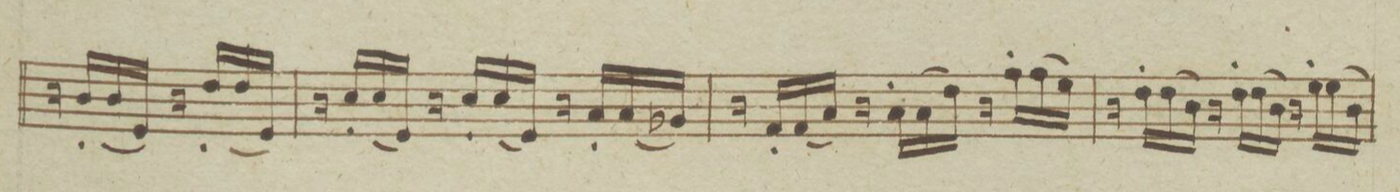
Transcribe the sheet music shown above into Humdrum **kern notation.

**kern	**dynam
*I"Violino Primo.	*
*clefG2	*
*k[b-e-a-d-g-]	*
*M3/4	*
*custos:b	*
16r	.
16b-'/LL	.
(16b-/	.
16e-/JJ)	.
16r	.
16dd-'/LL	.
(16dd-/	.
16e-/JJ)	.
=27	=27
16r	.
16cc'/LL	.
(16cc/	.
16e-/JJ)	.
16r	.
16cc'/LL	.
(16cc/	.
16e-/JJ)	.
16r	.
16a-'/LL	.
(16a-/	.
16g-X/JJ)	.
=28	=28
16r	.
16f'/LL	.
(16f/	.
16a-/JJ)	.
16r	.
16a-'\LL	.
(16a-\	.
16dd-\JJ)	.
16r	.
16ff'\LL	.
(16ff\	.
16ee-\JJ)	.
=29	=29
16r	.
16dd-'\LL	.
(16dd-\	.
16b-\JJ)	.
16r	.
16dd-'\LL	.
(16dd-\	.
16b-\JJ)	.
16r	.
16ee-'\LL	.
(16ee-\	.
16b-\JJ)	.
=30	=30
*-	*-
